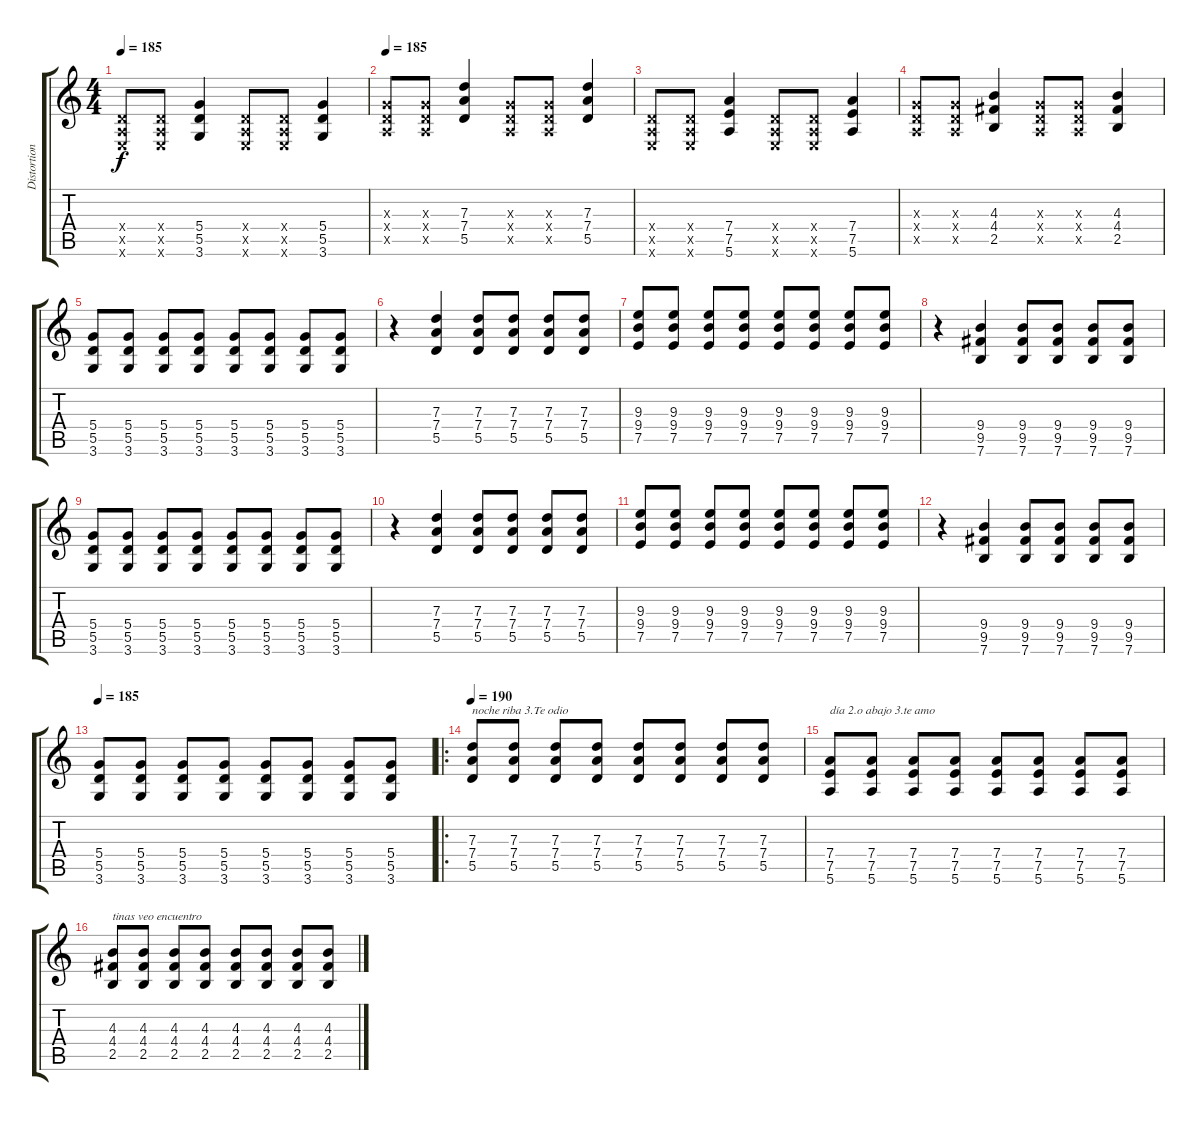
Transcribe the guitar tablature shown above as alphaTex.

\track ("Distortion Dubb" "Distortion") {instrument distortionguitar}
\staff {score tabs}
\tuning (E4 B3 G3 D3 A2 E2) {hide}
\ts (4 4)
\tempo 185
\clef g2
\ks c
(0.4{x} 0.5{x} 0.6{x}).8{dy f} (0.4{x} 0.5{x} 0.6{x}).8 (5.4 5.5 3.6).4 (0.4{x} 0.5{x} 0.6{x}).8 (0.4{x} 0.5{x} 0.6{x}).8 (5.4 5.5 3.6).4 |
\tempo 185
(0.3{x} 0.4{x} 0.5{x}).8 (0.3{x} 0.4{x} 0.5{x}).8 (7.3 7.4 5.5).4 (0.3{x} 0.4{x} 0.5{x}).8 (0.3{x} 0.4{x} 0.5{x}).8 (7.3 7.4 5.5).4 |
(0.4{x} 0.5{x} 0.6{x}).8 (0.4{x} 0.5{x} 0.6{x}).8 (7.4 7.5 5.6).4 (0.4{x} 0.5{x} 0.6{x}).8 (0.4{x} 0.5{x} 0.6{x}).8 (7.4 7.5 5.6).4 |
(0.3{x} 0.4{x} 0.5{x}).8 (0.3{x} 0.4{x} 0.5{x}).8 (4.3 4.4 2.5).4 (0.3{x} 0.4{x} 0.5{x}).8 (0.3{x} 0.4{x} 0.5{x}).8 (4.3 4.4 2.5).4 |
(5.4 5.5 3.6).8 (5.4 5.5 3.6).8 (5.4 5.5 3.6).8 (5.4 5.5 3.6).8 (5.4 5.5 3.6).8 (5.4 5.5 3.6).8 (5.4 5.5 3.6).8 (5.4 5.5 3.6).8 |
r.4 (7.3 7.4 5.5).4 (7.3 7.4 5.5).8 (7.3 7.4 5.5).8 (7.3 7.4 5.5).8 (7.3 7.4 5.5).8 |
(9.3 9.4 7.5).8 (9.3 9.4 7.5).8 (9.3 9.4 7.5).8 (9.3 9.4 7.5).8 (9.3 9.4 7.5).8 (9.3 9.4 7.5).8 (9.3 9.4 7.5).8 (9.3 9.4 7.5).8 |
r.4 (9.4 9.5 7.6).4 (9.4 9.5 7.6).8 (9.4 9.5 7.6).8 (9.4 9.5 7.6).8 (9.4 9.5 7.6).8 |
(5.4 5.5 3.6).8 (5.4 5.5 3.6).8 (5.4 5.5 3.6).8 (5.4 5.5 3.6).8 (5.4 5.5 3.6).8 (5.4 5.5 3.6).8 (5.4 5.5 3.6).8 (5.4 5.5 3.6).8 |
r.4 (7.3 7.4 5.5).4 (7.3 7.4 5.5).8 (7.3 7.4 5.5).8 (7.3 7.4 5.5).8 (7.3 7.4 5.5).8 |
(9.3 9.4 7.5).8 (9.3 9.4 7.5).8 (9.3 9.4 7.5).8 (9.3 9.4 7.5).8 (9.3 9.4 7.5).8 (9.3 9.4 7.5).8 (9.3 9.4 7.5).8 (9.3 9.4 7.5).8 |
r.4 (9.4 9.5 7.6).4 (9.4 9.5 7.6).8 (9.4 9.5 7.6).8 (9.4 9.5 7.6).8 (9.4 9.5 7.6).8 |
\tempo 185
(5.4 5.5 3.6).8 (5.4 5.5 3.6).8 (5.4 5.5 3.6).8 (5.4 5.5 3.6).8 (5.4 5.5 3.6).8 (5.4 5.5 3.6).8 (5.4 5.5 3.6).8 (5.4 5.5 3.6).8 |
\ro
\tempo 190
(7.3 7.4 5.5).8{txt "noche riba 3.Te odio"} (7.3 7.4 5.5).8 (7.3 7.4 5.5).8 (7.3 7.4 5.5).8 (7.3 7.4 5.5).8 (7.3 7.4 5.5).8 (7.3 7.4 5.5).8 (7.3 7.4 5.5).8 |
(7.4 7.5 5.6).8{txt "día 2.o abajo 3.te amo"} (7.4 7.5 5.6).8 (7.4 7.5 5.6).8 (7.4 7.5 5.6).8 (7.4 7.5 5.6).8 (7.4 7.5 5.6).8 (7.4 7.5 5.6).8 (7.4 7.5 5.6).8 |
(4.3 4.4 2.5).8{txt "tinas veo encuentro"} (4.3 4.4 2.5).8 (4.3 4.4 2.5).8 (4.3 4.4 2.5).8 (4.3 4.4 2.5).8 (4.3 4.4 2.5).8 (4.3 4.4 2.5).8 (4.3 4.4 2.5).8
